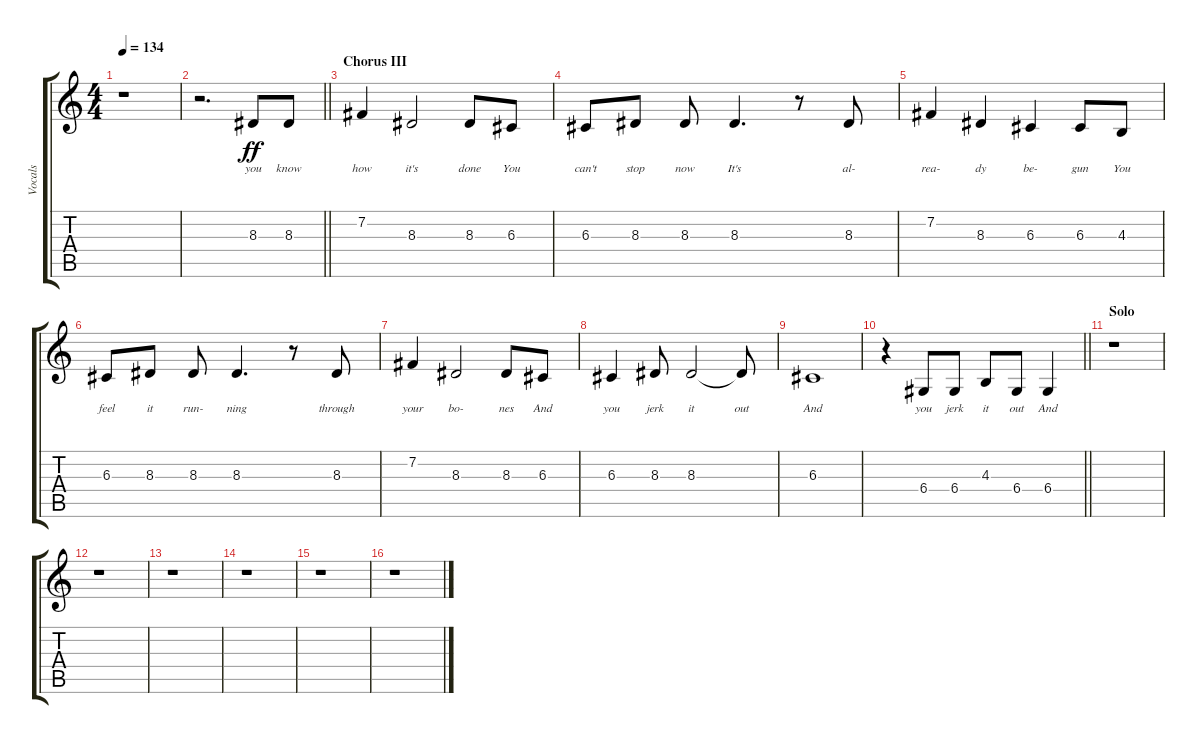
\track ("Vocals" "Vocals") {instrument tenorsax}
\staff {score tabs}
\tuning (E4 B3 G3 D3 A2 E2) {hide}
\ts (4 4)
\tempo 134
\clef g2
\ks c
r.1{dy ff} |
\barLineRight lightlight
r.2{d} 8.3.8{lyrics (0 "you") lyrics (1 "") lyrics (2 "") lyrics (3 "") lyrics (4 "")} 8.3.8{lyrics (0 "know") lyrics (1 "") lyrics (2 "") lyrics (3 "") lyrics (4 "")} |
\section ("" "Chorus III")
7.2.4{lyrics (0 "how") lyrics (1 "") lyrics (2 "") lyrics (3 "") lyrics (4 "")} 8.3.2{lyrics (0 "it's") lyrics (1 "") lyrics (2 "") lyrics (3 "") lyrics (4 "")} 8.3.8{lyrics (0 "done") lyrics (1 "") lyrics (2 "") lyrics (3 "") lyrics (4 "")} 6.3.8{lyrics (0 "You") lyrics (1 "") lyrics (2 "") lyrics (3 "") lyrics (4 "")} |
6.3.8{lyrics (0 "can't") lyrics (1 "") lyrics (2 "") lyrics (3 "") lyrics (4 "")} 8.3.8{lyrics (0 "stop") lyrics (1 "") lyrics (2 "") lyrics (3 "") lyrics (4 "")} 8.3.8{lyrics (0 "now") lyrics (1 "") lyrics (2 "") lyrics (3 "") lyrics (4 "")} 8.3.4{d lyrics (0 "It's") lyrics (1 "") lyrics (2 "") lyrics (3 "") lyrics (4 "")} r.8 8.3.8{lyrics (0 "al-") lyrics (1 "") lyrics (2 "") lyrics (3 "") lyrics (4 "")} |
7.2.4{lyrics (0 "rea-") lyrics (1 "") lyrics (2 "") lyrics (3 "") lyrics (4 "")} 8.3.4{lyrics (0 "dy") lyrics (1 "") lyrics (2 "") lyrics (3 "") lyrics (4 "")} 6.3.4{lyrics (0 "be-") lyrics (1 "") lyrics (2 "") lyrics (3 "") lyrics (4 "")} 6.3.8{lyrics (0 "gun") lyrics (1 "") lyrics (2 "") lyrics (3 "") lyrics (4 "")} 4.3.8{lyrics (0 "You") lyrics (1 "") lyrics (2 "") lyrics (3 "") lyrics (4 "")} |
6.3.8{lyrics (0 "feel") lyrics (1 "") lyrics (2 "") lyrics (3 "") lyrics (4 "")} 8.3.8{lyrics (0 "it") lyrics (1 "") lyrics (2 "") lyrics (3 "") lyrics (4 "")} 8.3.8{lyrics (0 "run-") lyrics (1 "") lyrics (2 "") lyrics (3 "") lyrics (4 "")} 8.3.4{d lyrics (0 "ning") lyrics (1 "") lyrics (2 "") lyrics (3 "") lyrics (4 "")} r.8 8.3.8{lyrics (0 "through") lyrics (1 "") lyrics (2 "") lyrics (3 "") lyrics (4 "")} |
7.2.4{lyrics (0 "your") lyrics (1 "") lyrics (2 "") lyrics (3 "") lyrics (4 "")} 8.3.2{lyrics (0 "bo-") lyrics (1 "") lyrics (2 "") lyrics (3 "") lyrics (4 "")} 8.3.8{lyrics (0 "nes") lyrics (1 "") lyrics (2 "") lyrics (3 "") lyrics (4 "")} 6.3.8{lyrics (0 "And") lyrics (1 "") lyrics (2 "") lyrics (3 "") lyrics (4 "")} |
6.3.4{lyrics (0 "you") lyrics (1 "") lyrics (2 "") lyrics (3 "") lyrics (4 "")} 8.3.8{lyrics (0 "jerk") lyrics (1 "") lyrics (2 "") lyrics (3 "") lyrics (4 "")} 8.3.2{lyrics (0 "it") lyrics (1 "") lyrics (2 "") lyrics (3 "") lyrics (4 "")} 8.3{t}.8{lyrics (0 "out") lyrics (1 "") lyrics (2 "") lyrics (3 "") lyrics (4 "")} |
6.3.1{lyrics (0 "And") lyrics (1 "") lyrics (2 "") lyrics (3 "") lyrics (4 "")} |
\barLineRight lightlight
r.4 6.4.8{lyrics (0 "you") lyrics (1 "") lyrics (2 "") lyrics (3 "") lyrics (4 "")} 6.4.8{lyrics (0 "jerk") lyrics (1 "") lyrics (2 "") lyrics (3 "") lyrics (4 "")} 4.3.8{lyrics (0 "it") lyrics (1 "") lyrics (2 "") lyrics (3 "") lyrics (4 "")} 6.4.8{lyrics (0 "out") lyrics (1 "") lyrics (2 "") lyrics (3 "") lyrics (4 "")} 6.4.4{lyrics (0 "And") lyrics (1 "") lyrics (2 "") lyrics (3 "") lyrics (4 "")} |
\section ("" "Solo")
r.1 |
r.1 |
r.1 |
r.1 |
r.1 |
r.1
